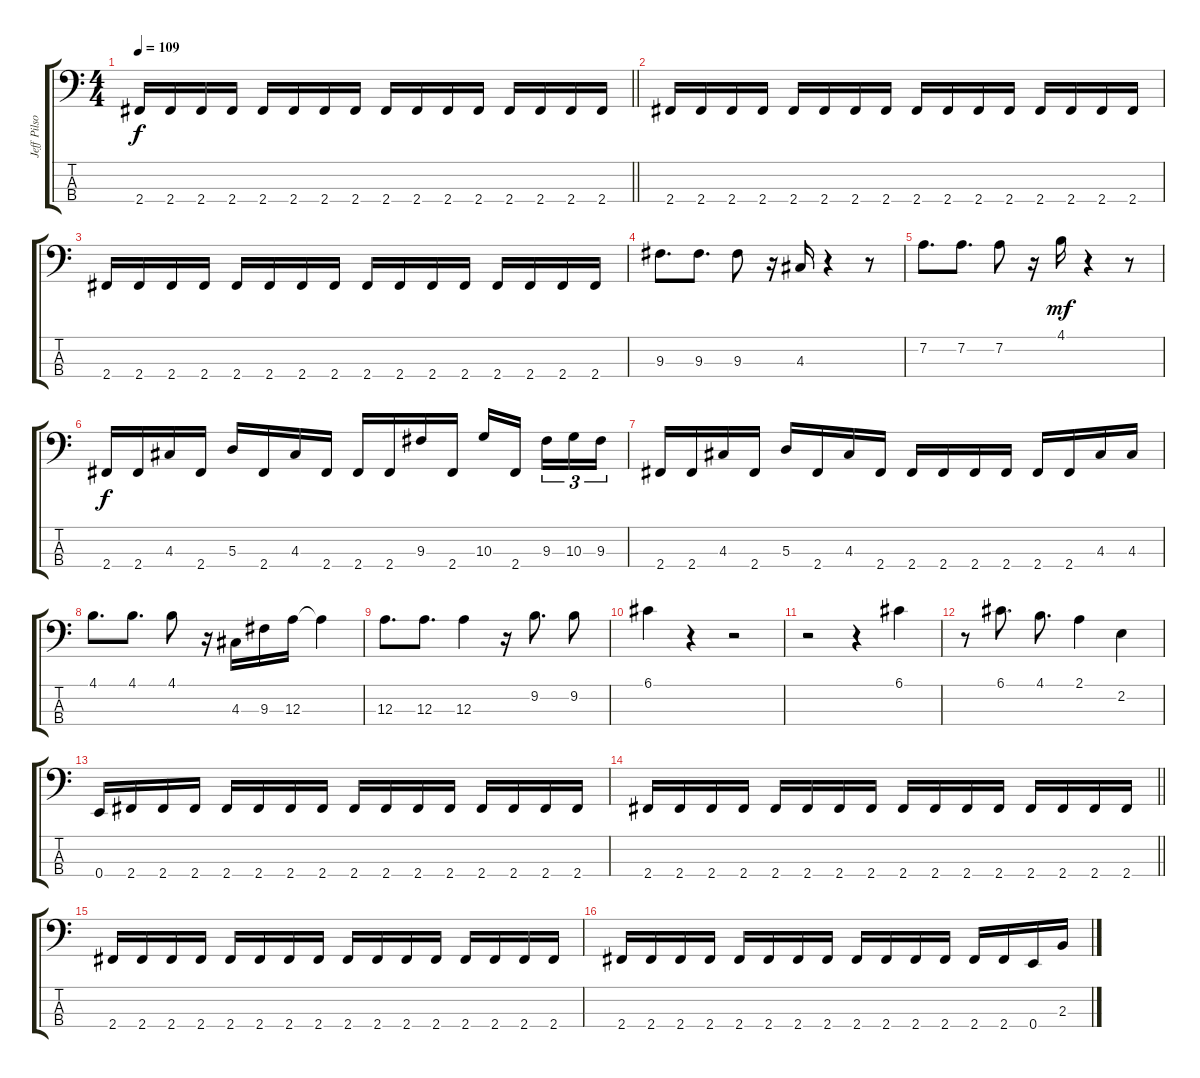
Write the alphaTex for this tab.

\track ("Jeff Pilson" "Jeff Pilso") {instrument electricbassfinger}
\staff {score tabs}
\tuning (G2 D2 A1 E1) {hide}
\ts (4 4)
\tempo 109
\clef f4
\barLineRight lightlight
\ks c
2.4.16{dy f} 2.4.16 2.4.16 2.4.16 2.4.16 2.4.16 2.4.16 2.4.16 2.4.16 2.4.16 2.4.16 2.4.16 2.4.16 2.4.16 2.4.16 2.4.16 |
2.4.16 2.4.16 2.4.16 2.4.16 2.4.16 2.4.16 2.4.16 2.4.16 2.4.16 2.4.16 2.4.16 2.4.16 2.4.16 2.4.16 2.4.16 2.4.16 |
2.4.16 2.4.16 2.4.16 2.4.16 2.4.16 2.4.16 2.4.16 2.4.16 2.4.16 2.4.16 2.4.16 2.4.16 2.4.16 2.4.16 2.4.16 2.4.16 |
9.3.8{d} 9.3.8{d} 9.3.8 r.16 4.3.16 r.4 r.8 |
7.2.8{d} 7.2.8{d} 7.2.8 r.16 4.1.16{dy mf} r.4 r.8 |
2.4.16{dy f} 2.4.16 4.3.16 2.4.16 5.3.16 2.4.16 4.3.16 2.4.16 2.4.16 2.4.16 9.3.16 2.4.16 10.3.16 2.4.16{beam splitsecondary} 9.3.16{tu (3 2)} 10.3.16{tu (3 2)} 9.3.16{tu (3 2)} |
2.4.16 2.4.16 4.3.16 2.4.16 5.3.16 2.4.16 4.3.16 2.4.16 2.4.16 2.4.16 2.4.16 2.4.16 2.4.16 2.4.16 4.3.16 4.3.16 |
4.1.8{d} 4.1.8{d} 4.1.8 r.16 4.3.16 9.3.16 12.3.16 12.3{t}.4 |
12.3.8{d} 12.3.8{d} 12.3.4 r.16 9.2.8{d} 9.2.8 |
6.1.4 r.4 r.2 |
r.2 r.4 6.1.4 |
r.8 6.1.8{d} 4.1.8{d} 2.1.4 2.2.4 |
0.4.16 2.4.16 2.4.16 2.4.16 2.4.16 2.4.16 2.4.16 2.4.16 2.4.16 2.4.16 2.4.16 2.4.16 2.4.16 2.4.16 2.4.16 2.4.16 |
\barLineRight lightlight
2.4.16 2.4.16 2.4.16 2.4.16 2.4.16 2.4.16 2.4.16 2.4.16 2.4.16 2.4.16 2.4.16 2.4.16 2.4.16 2.4.16 2.4.16 2.4.16 |
2.4.16 2.4.16 2.4.16 2.4.16 2.4.16 2.4.16 2.4.16 2.4.16 2.4.16 2.4.16 2.4.16 2.4.16 2.4.16 2.4.16 2.4.16 2.4.16 |
2.4.16 2.4.16 2.4.16 2.4.16 2.4.16 2.4.16 2.4.16 2.4.16 2.4.16 2.4.16 2.4.16 2.4.16 2.4.16 2.4.16 0.4.16 2.3.16
